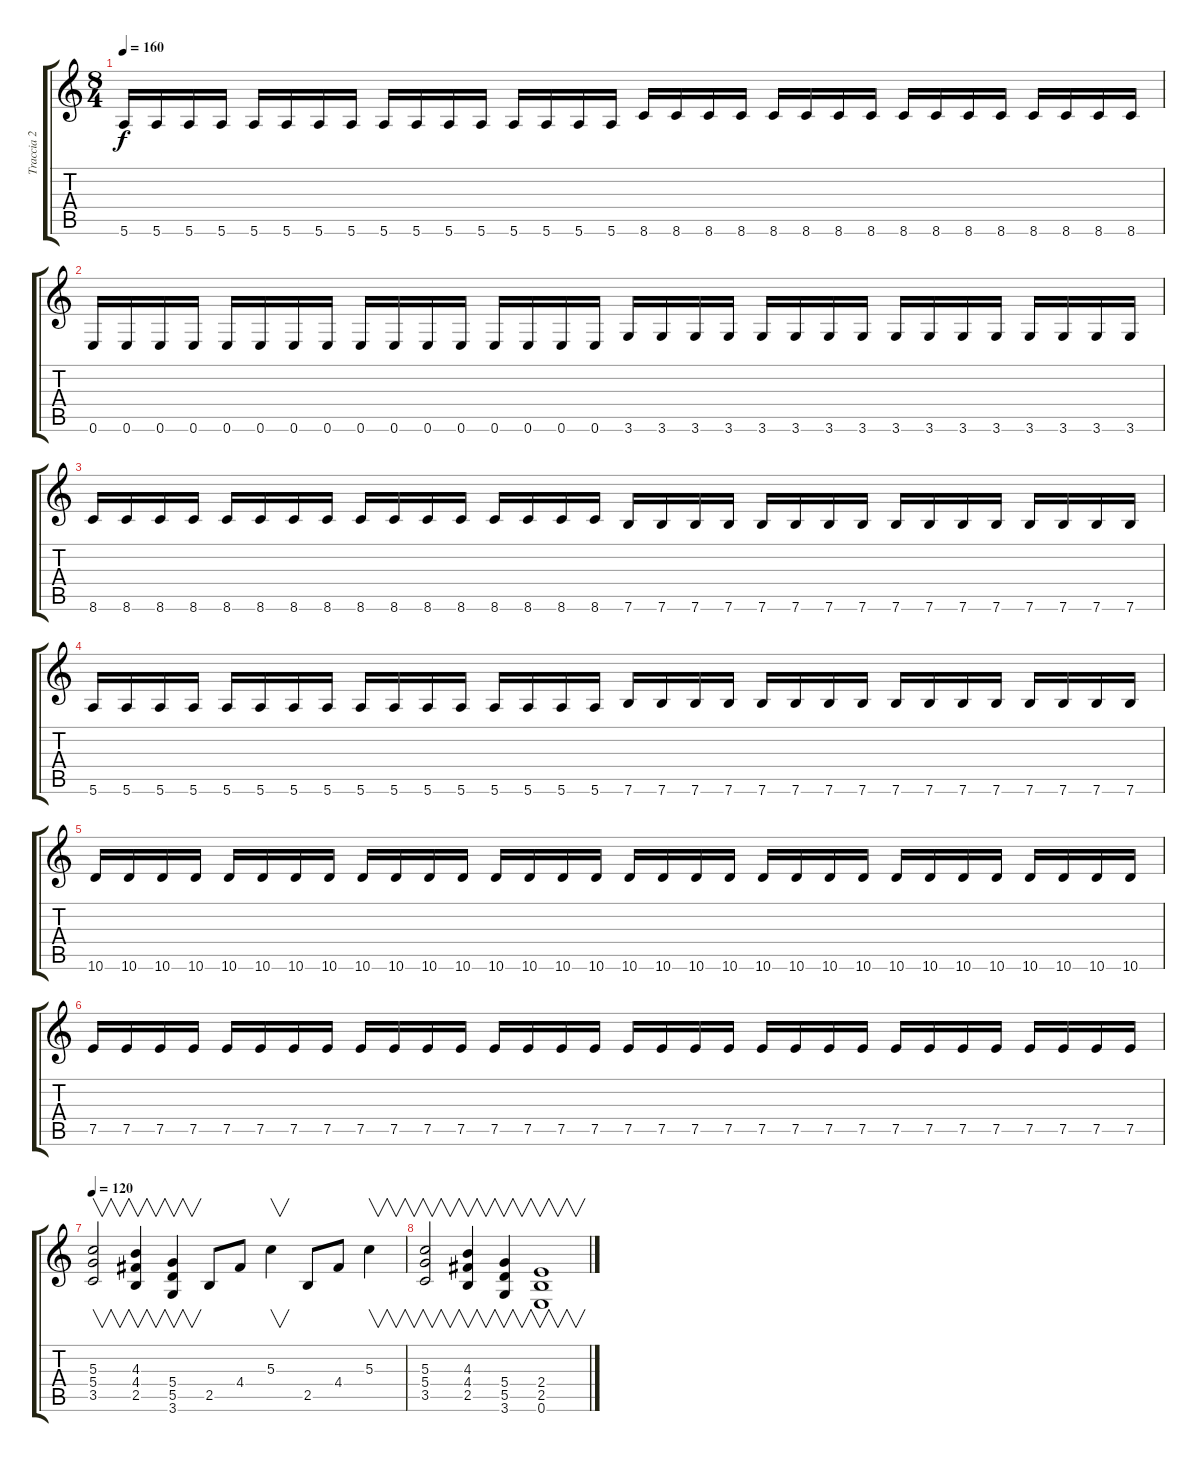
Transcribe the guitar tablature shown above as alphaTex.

\track ("Traccia 2" "Traccia 2") {instrument distortionguitar}
\staff {score tabs}
\tuning (E4 B3 G3 D3 A2 E2) {hide}
\ts (8 4)
\tempo 160
\clef g2
\ks c
5.6.16{dy f} 5.6.16 5.6.16 5.6.16 5.6.16 5.6.16 5.6.16 5.6.16 5.6.16 5.6.16 5.6.16 5.6.16 5.6.16 5.6.16 5.6.16 5.6.16 8.6.16 8.6.16 8.6.16 8.6.16 8.6.16 8.6.16 8.6.16 8.6.16 8.6.16 8.6.16 8.6.16 8.6.16 8.6.16 8.6.16 8.6.16 8.6.16 |
0.6.16 0.6.16 0.6.16 0.6.16 0.6.16 0.6.16 0.6.16 0.6.16 0.6.16 0.6.16 0.6.16 0.6.16 0.6.16 0.6.16 0.6.16 0.6.16 3.6.16 3.6.16 3.6.16 3.6.16 3.6.16 3.6.16 3.6.16 3.6.16 3.6.16 3.6.16 3.6.16 3.6.16 3.6.16 3.6.16 3.6.16 3.6.16 |
8.6.16 8.6.16 8.6.16 8.6.16 8.6.16 8.6.16 8.6.16 8.6.16 8.6.16 8.6.16 8.6.16 8.6.16 8.6.16 8.6.16 8.6.16 8.6.16 7.6.16 7.6.16 7.6.16 7.6.16 7.6.16 7.6.16 7.6.16 7.6.16 7.6.16 7.6.16 7.6.16 7.6.16 7.6.16 7.6.16 7.6.16 7.6.16 |
5.6.16 5.6.16 5.6.16 5.6.16 5.6.16 5.6.16 5.6.16 5.6.16 5.6.16 5.6.16 5.6.16 5.6.16 5.6.16 5.6.16 5.6.16 5.6.16 7.6.16 7.6.16 7.6.16 7.6.16 7.6.16 7.6.16 7.6.16 7.6.16 7.6.16 7.6.16 7.6.16 7.6.16 7.6.16 7.6.16 7.6.16 7.6.16 |
10.6.16 10.6.16 10.6.16 10.6.16 10.6.16 10.6.16 10.6.16 10.6.16 10.6.16 10.6.16 10.6.16 10.6.16 10.6.16 10.6.16 10.6.16 10.6.16 10.6.16 10.6.16 10.6.16 10.6.16 10.6.16 10.6.16 10.6.16 10.6.16 10.6.16 10.6.16 10.6.16 10.6.16 10.6.16 10.6.16 10.6.16 10.6.16 |
7.5.16 7.5.16 7.5.16 7.5.16 7.5.16 7.5.16 7.5.16 7.5.16 7.5.16 7.5.16 7.5.16 7.5.16 7.5.16 7.5.16 7.5.16 7.5.16 7.5.16 7.5.16 7.5.16 7.5.16 7.5.16 7.5.16 7.5.16 7.5.16 7.5.16 7.5.16 7.5.16 7.5.16 7.5.16 7.5.16 7.5.16 7.5.16 |
\tempo 120
(5.3 5.4 3.5).2{v} (4.3 4.4 2.5).4{v} (5.4 5.5 3.6).4{v} 2.5.8 4.4.8 5.3.4{v} 2.5.8 4.4.8 5.3.4{v} |
(5.3 5.4 3.5).2{v} (4.3 4.4 2.5).4{v} (5.4 5.5 3.6).4{v} (2.4 2.5 0.6).1{v}
